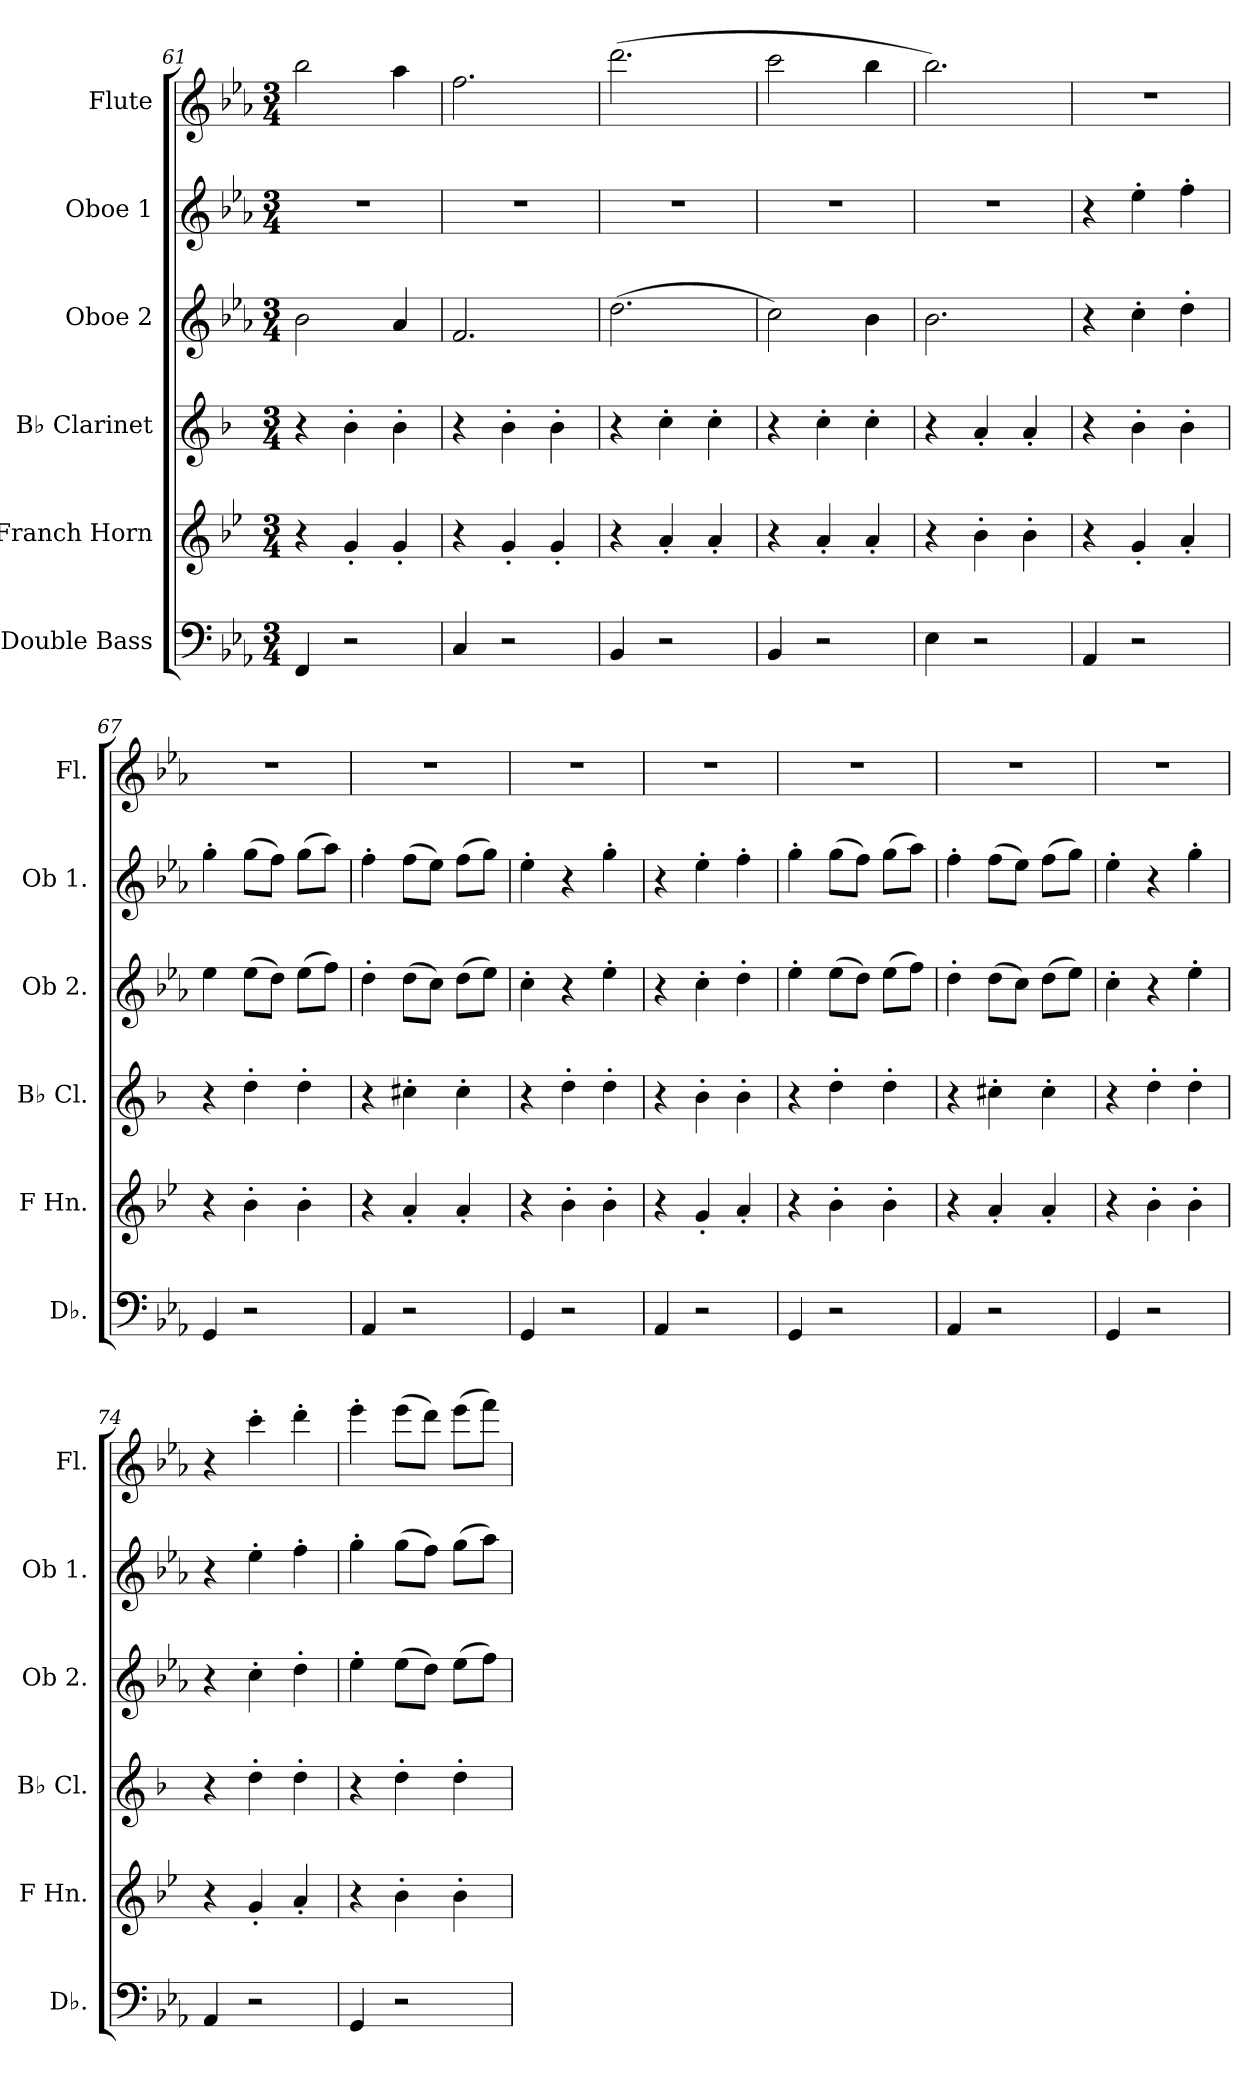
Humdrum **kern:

**kern	**kern	**kern	**kern	**kern	**kern
*part6	*part5	*part4	*part3	*part2	*part1
*staff6	*staff5	*staff4	*staff3	*staff2	*staff1
*I"Double Bass	*I"Franch Horn	*I"B♭ Clarinet	*I"Oboe 2	*I"Oboe 1	*I"Flute
*I'Db.	*I'F Hn.	*I'B♭ Cl.	*I'Ob 2.	*I'Ob 1.	*I'Fl.
*clefF4	*clefG2	*clefG2	*clefG2	*clefG2	*clefG2
*ITrd7c12	*ITrd4c7	*ITrd1c2	*	*	*
*k[b-e-a-]	*k[b-e-a-]	*k[b-e-a-]	*k[b-e-a-]	*k[b-e-a-]	*k[b-e-a-]
*M3/4	*M3/4	*M3/4	*M3/4	*M3/4	*M3/4
=61	=61	=61	=61	=61	=61
4FFF/	4r	4r	2b-\	2.r	2bb-\
2r	4c'/	4a-'\	.	.	.
.	4c'/	4a-'\	4a-/	.	4aa-\
=62	=62	=62	=62	=62	=62
4CC/	4r	4r	2.f/	2.r	2.ff\
2r	4c'/	4a-'\	.	.	.
.	4c'/	4a-'\	.	.	.
=63	=63	=63	=63	=63	=63
4BBB-/	4r	4r	(>2.dd\	2.r	(>2.ddd\
2r	4d'/	4b-'\	.	.	.
.	4d'/	4b-'\	.	.	.
=64	=64	=64	=64	=64	=64
4BBB-/	4r	4r	2cc\)	2.r	2ccc\
2r	4d'/	4b-'\	.	.	.
.	4d'/	4b-'\	4b-\	.	4bb-\
=65	=65	=65	=65	=65	=65
4EE-\	4r	4r	2.b-\	2.r	2.bb-\)
2r	4e-'\	4g'/	.	.	.
.	4e-'\	4g'/	.	.	.
=66	=66	=66	=66	=66	=66
4AAA-/	4r	4r	4r	4r	2.r
2r	4c'/	4a-'\	4cc'\	4ee-'\	.
.	4d'/	4a-'\	4dd'\	4ff'\	.
=67	=67	=67	=67	=67	=67
4GGG/	4r	4r	4ee-\	4gg'\	2.r
2r	4e-'\	4cc'\	(>8ee-\L	(>8gg\L	.
.	.	.	8dd\J)	8ff\J)	.
.	4e-'\	4cc'\	(>8ee-\L	(>8gg\L	.
.	.	.	8ff\J)	8aa-\J)	.
=68	=68	=68	=68	=68	=68
4AAA-/	4r	4r	4dd'\	4ff'\	2.r
2r	4d'/	4bn'\	(>8dd\L	(>8ff\L	.
.	.	.	8cc\J)	8ee-\J)	.
.	4d'/	4b'\	(>8dd\L	(>8ff\L	.
.	.	.	8ee-\J)	8gg\J)	.
=69	=69	=69	=69	=69	=69
4GGG/	4r	4r	4cc'\	4ee-'\	2.r
2r	4e-'\	4cc'\	4r	4r	.
.	4e-'\	4cc'\	4ee-'\	4gg'\	.
!!LO:LB:g=z
=70	=70	=70	=70	=70	=70
4AAA-/	4r	4r	4r	4r	2.r
2r	4c'/	4a-'\	4cc'\	4ee-'\	.
.	4d'/	4a-'\	4dd'\	4ff'\	.
=71	=71	=71	=71	=71	=71
4GGG/	4r	4r	4ee-'\	4gg'\	2.r
2r	4e-'\	4cc'\	(>8ee-\L	(>8gg\L	.
.	.	.	8dd\J)	8ff\J)	.
.	4e-'\	4cc'\	(>8ee-\L	(>8gg\L	.
.	.	.	8ff\J)	8aa-\J)	.
=72	=72	=72	=72	=72	=72
4AAA-/	4r	4r	4dd'\	4ff'\	2.r
2r	4d'/	4bn'\	(>8dd\L	(>8ff\L	.
.	.	.	8cc\J)	8ee-\J)	.
.	4d'/	4b'\	(>8dd\L	(>8ff\L	.
.	.	.	8ee-\J)	8gg\J)	.
=73	=73	=73	=73	=73	=73
4GGG/	4r	4r	4cc'\	4ee-'\	2.r
2r	4e-'\	4cc'\	4r	4r	.
.	4e-'\	4cc'\	4ee-'\	4gg'\	.
=74	=74	=74	=74	=74	=74
4AAA-/	4r	4r	4r	4r	4r
2r	4c'/	4cc'\	4cc'\	4ee-'\	4ccc'\
.	4d'/	4cc'\	4dd'\	4ff'\	4ddd'\
=75	=75	=75	=75	=75	=75
4GGG/	4r	4r	4ee-'\	4gg'\	4eee-'\
2r	4e-'\	4cc'\	(>8ee-\L	(>8gg\L	(>8eee-\L
.	.	.	8dd\J)	8ff\J)	8ddd\J)
.	4e-'\	4cc'\	(>8ee-\L	(>8gg\L	(>8eee-\L
.	.	.	8ff\J)	8aa-\J)	8fff\J)
=	=	=	=	=	=
*-	*-	*-	*-	*-	*-
